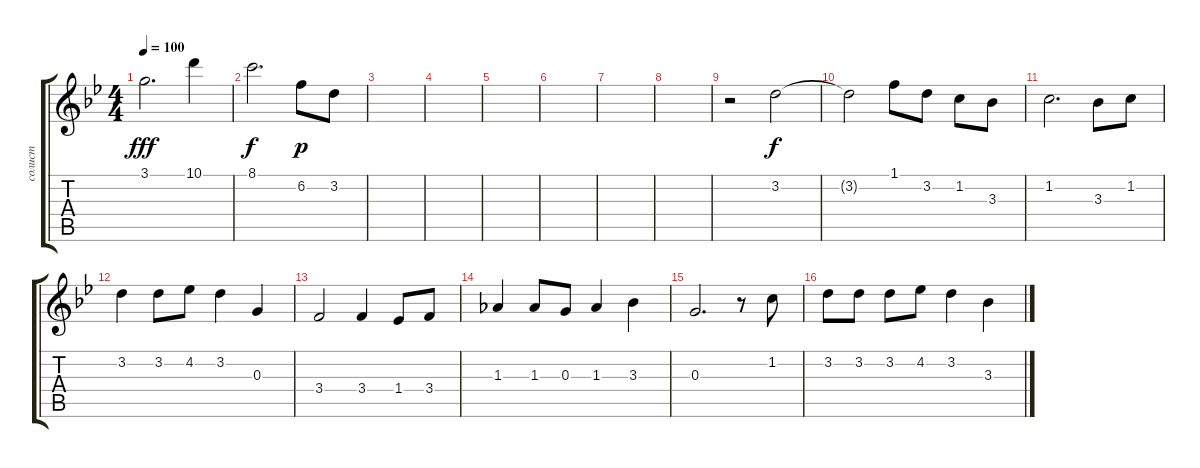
\track ("солист" "солист") {instrument acousticguitarsteel}
\staff {score tabs}
\tuning (E4 B3 G3 D3 A2 E2) {hide}
\ts (4 4)
\tempo 100
\clef g2
\ks gminor
3.1.2{d dy fff} 10.1.4 |
8.1.2{d dy f} 6.2.8{dy p} 3.2.8 |
|
|
|
|
|
|
r.2 3.2.2{dy f} |
3.2{t}.2 1.1.8 3.2.8 1.2.8 3.3.8 |
1.2.2{d} 3.3.8 1.2.8 |
3.2.4 3.2.8 4.2.8 3.2.4 0.3.4 |
3.4.2 3.4.4 1.4.8 3.4.8 |
1.3.4 1.3.8 0.3.8 1.3.4 3.3.4 |
0.3.2{d} r.8 1.2.8 |
3.2.8 3.2.8 3.2.8 4.2.8 3.2.4 3.3.4
